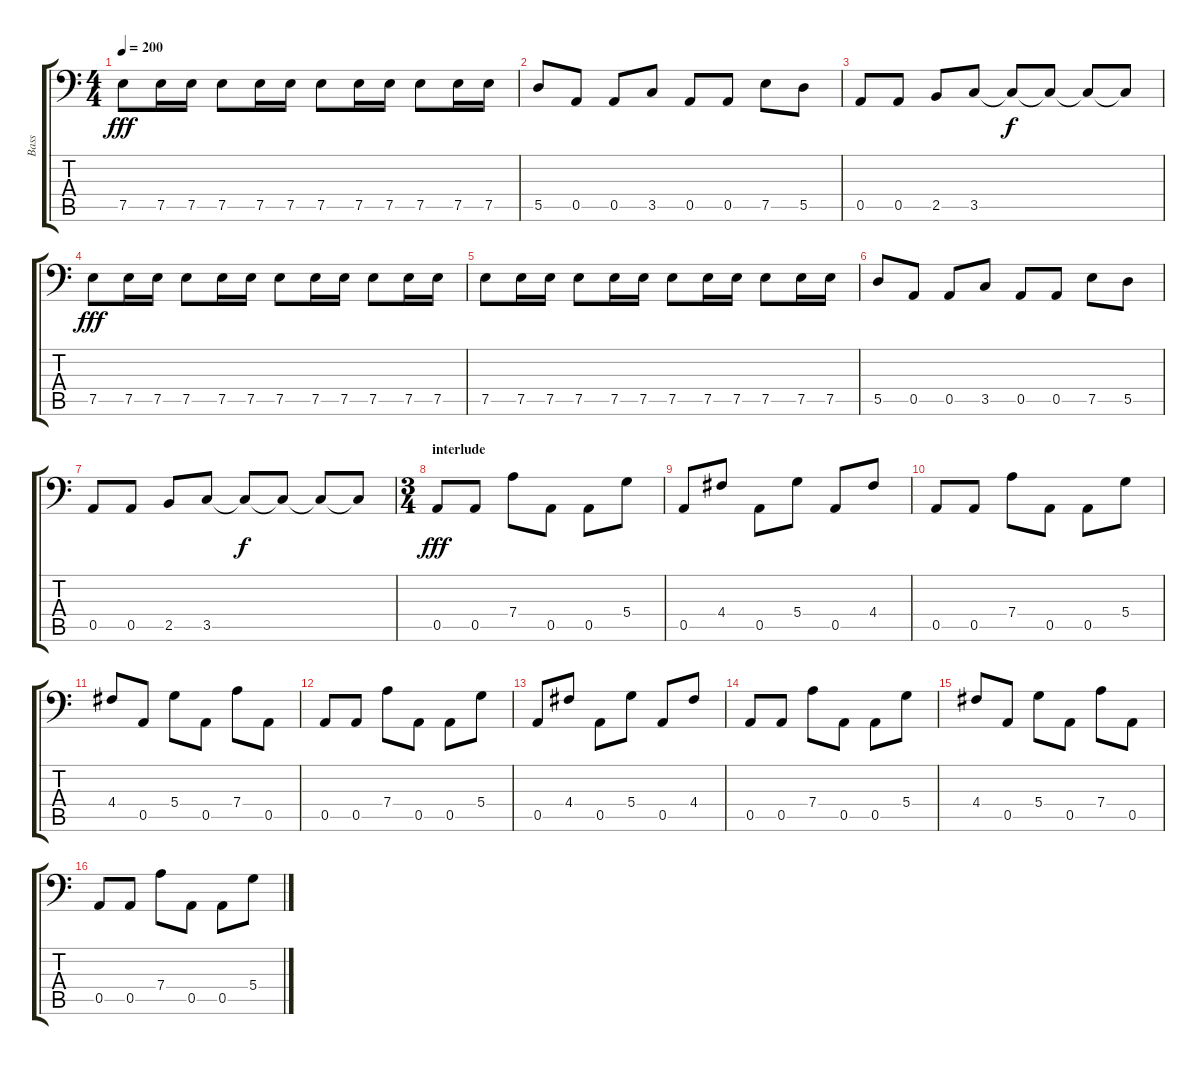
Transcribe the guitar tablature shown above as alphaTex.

\track ("Bass" "Bass") {instrument slapbass1}
\staff {score tabs}
\tuning (E3 B2 G2 D2 A1 E1) {hide}
\ts (4 4)
\tempo 200
\clef f4
\ks c
7.5.8{dy fff} 7.5.16 7.5.16 7.5.8 7.5.16 7.5.16 7.5.8 7.5.16 7.5.16 7.5.8 7.5.16 7.5.16 |
5.5.8 0.5.8 0.5.8 3.5.8 0.5.8 0.5.8 7.5.8 5.5.8 |
0.5.8 0.5.8 2.5.8 3.5.8 3.5{t}.8{dy f} 3.5{t}.8 3.5{t}.8 3.5{t}.8 |
7.5.8{dy fff} 7.5.16 7.5.16 7.5.8 7.5.16 7.5.16 7.5.8 7.5.16 7.5.16 7.5.8 7.5.16 7.5.16 |
7.5.8 7.5.16 7.5.16 7.5.8 7.5.16 7.5.16 7.5.8 7.5.16 7.5.16 7.5.8 7.5.16 7.5.16 |
5.5.8 0.5.8 0.5.8 3.5.8 0.5.8 0.5.8 7.5.8 5.5.8 |
0.5.8 0.5.8 2.5.8 3.5.8 3.5{t}.8{dy f} 3.5{t}.8 3.5{t}.8 3.5{t}.8 |
\ts (3 4)
\section ("" "interlude")
0.5.8{dy fff instrument slapbass1} 0.5.8 7.4.8 0.5.8 0.5.8 5.4.8 |
0.5.8 4.4.8 0.5.8 5.4.8 0.5.8 4.4.8 |
0.5.8 0.5.8 7.4.8 0.5.8 0.5.8 5.4.8 |
4.4.8 0.5.8 5.4.8 0.5.8 7.4.8 0.5.8 |
0.5.8 0.5.8 7.4.8 0.5.8 0.5.8 5.4.8 |
0.5.8 4.4.8 0.5.8 5.4.8 0.5.8 4.4.8 |
0.5.8 0.5.8 7.4.8 0.5.8 0.5.8 5.4.8 |
4.4.8 0.5.8 5.4.8 0.5.8 7.4.8 0.5.8 |
0.5.8{instrument slapbass1} 0.5.8 7.4.8 0.5.8 0.5.8 5.4.8
